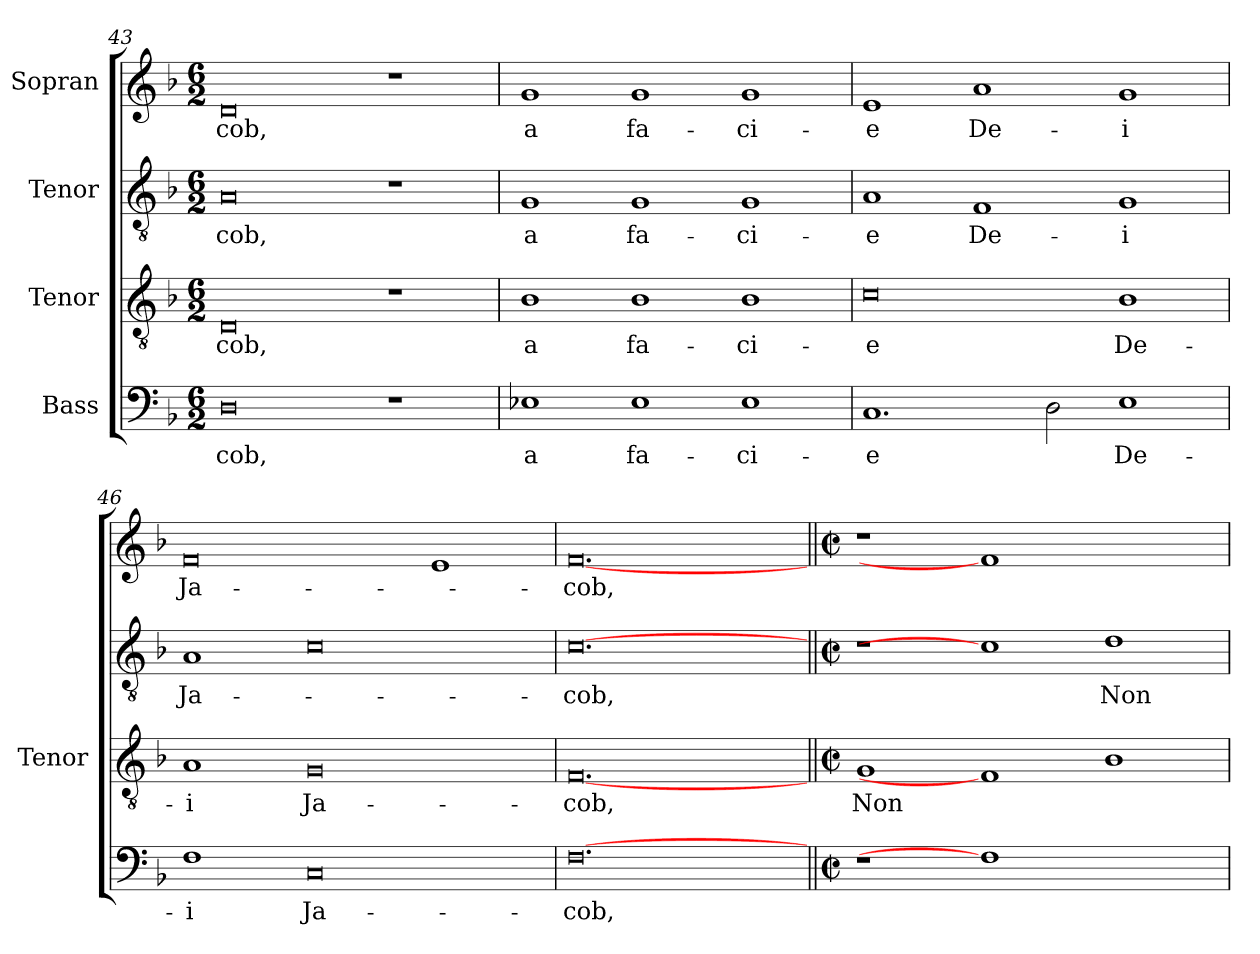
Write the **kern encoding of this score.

**kern	**text	**kern	**text	**kern	**text	**kern	**text
*part4	*part4	*part3	*part3	*part2	*part2	*part1	*part1
*staff4	*staff4	*staff3	*staff3	*staff2	*staff2	*staff1	*staff1
*I"Bass	*	*I"Tenor	*	*I"Tenor	*	*I"Sopran	*
*	*	*I'Tenor	*	*	*	*	*
*clefF4	*	*clefGv2	*	*clefGv2	*	*clefG2	*
*	*	*ITrd7c12	*	*ITrd7c12	*	*	*
*k[b-]	*	*k[b-]	*	*k[b-]	*	*k[b-]	*
*F:	*	*F:	*	*F:	*	*F:	*
*M6/2	*	*M6/2	*	*M6/2	*	*M6/2	*
=43	=43	=43	=43	=43	=43	=43	=43
!	!LO:LY:b:color=#000000	!	!	!	!	!	!
!	!	!	!LO:LY:b:color=#000000	!	!	!	!
!	!	!	!	!	!LO:LY:b:color=#000000	!	!
!	!	!	!	!	!	!	!LO:LY:b:color=#000000
0Di	-cob,	0DDi	-cob,	0AAi	-cob,	0di	-cob,
1r	.	1r	.	1r	.	1r	.
!!LO:PB:g=z
=44	=44	=44	=44	=44	=44	=44	=44
!	!LO:LY:b:color=#000000	!	!	!	!	!	!
!	!	!	!LO:LY:b:color=#000000	!	!	!	!
!	!	!	!	!	!LO:LY:b:color=#000000	!	!
!	!	!	!	!	!	!	!LO:LY:b:color=#000000
1E-Xi	a	1BB-i	a	1GGi	a	1gi	a
!	!LO:LY:b:color=#000000	!	!	!	!	!	!
!	!	!	!LO:LY:b:color=#000000	!	!	!	!
!	!	!	!	!	!LO:LY:b:color=#000000	!	!
!	!	!	!	!	!	!	!LO:LY:b:color=#000000
1E-i	fa-	1BB-i	fa-	1GGi	fa-	1gi	fa-
!	!LO:LY:b:color=#000000	!	!	!	!	!	!
!	!	!	!LO:LY:b:color=#000000	!	!	!	!
!	!	!	!	!	!LO:LY:b:color=#000000	!	!
!	!	!	!	!	!	!	!LO:LY:b:color=#000000
1E-i	-ci-	1BB-i	-ci-	1GGi	-ci-	1gi	-ci-
=45	=45	=45	=45	=45	=45	=45	=45
!	!LO:LY:b:color=#000000	!	!	!	!	!	!
!	!	!	!LO:LY:b:color=#000000	!	!	!	!
!	!	!	!	!	!LO:LY:b:color=#000000	!	!
!	!	!	!	!	!	!	!LO:LY:b:color=#000000
1.Ci	-e	0Ci	-e	1AAi	-e	1ei	-e
!	!	!	!	!	!LO:LY:b:color=#000000	!	!
!	!	!	!	!	!	!	!LO:LY:b:color=#000000
.	.	.	.	1FFi	De-	1ai	De-
2Di\	.	.	.	.	.	.	.
!	!LO:LY:b:color=#000000	!	!	!	!	!	!
!	!	!	!LO:LY:b:color=#000000	!	!	!	!
!	!	!	!	!	!LO:LY:b:color=#000000	!	!
!	!	!	!	!	!	!	!LO:LY:b:color=#000000
1Ei	De-	1BB-i	De-	1GGi	-i	1gi	-i
=46	=46	=46	=46	=46	=46	=46	=46
!	!LO:LY:b:color=#000000	!	!	!	!	!	!
!	!	!	!LO:LY:b:color=#000000	!	!	!	!
!	!	!	!	!	!LO:LY:b:color=#000000	!	!
!	!	!	!	!	!	!	!LO:LY:b:color=#000000
1Fi	-i	1AAi	-i	1AAi	Ja-	0fi	Ja-
!	!LO:LY:b:color=#000000	!	!	!	!	!	!
!	!	!	!LO:LY:b:color=#000000	!	!	!	!
0Ci	Ja-	0GGi	Ja-	0Ci	.	.	.
.	.	.	.	.	.	1ei	.
=47	=47	=47	=47	=47	=47	=47	=47
!	!LO:LY:b:color=#000000	!	!	!	!	!	!
!	!	!	!LO:LY:b:color=#000000	!	!	!	!
!	!	!	!	!	!LO:LY:b:color=#000000	!	!
!	!	!	!	!	!	!	!LO:LY:b:color=#000000
[0.Fi	-cob,	[0.FFi	-cob,	[0.Ci	-cob,	[0.fi	-cob,
!!LO:LB:g=z
=48||	=48||	=48||	=48||	=48||	=48||	=48||	=48||
*M2/2	*	*M2/2	*	*M2/2	*	*M2/2	*
*met(c|)	*	*met(c|)	*	*met(c|)	*	*met(c|)	*
!LO:N:vis=1	!	!	!	!	!	!	!
!	!	!	!LO:LY:b:color=#000000	!	!	!LO:N:vis=1	!
1r	.	1GGi	Non	1r	.	1r	.
1Fi]	.	1FFi]	.	1Ci]	.	1fi]	.
!	!	!	!	!	!LO:LY:b:color=#000000	!	!
1ryy	.	1BB-i	.	1Di	Non	1ryy	.
=	=	=	=	=	=	=	=
*-	*-	*-	*-	*-	*-	*-	*-
